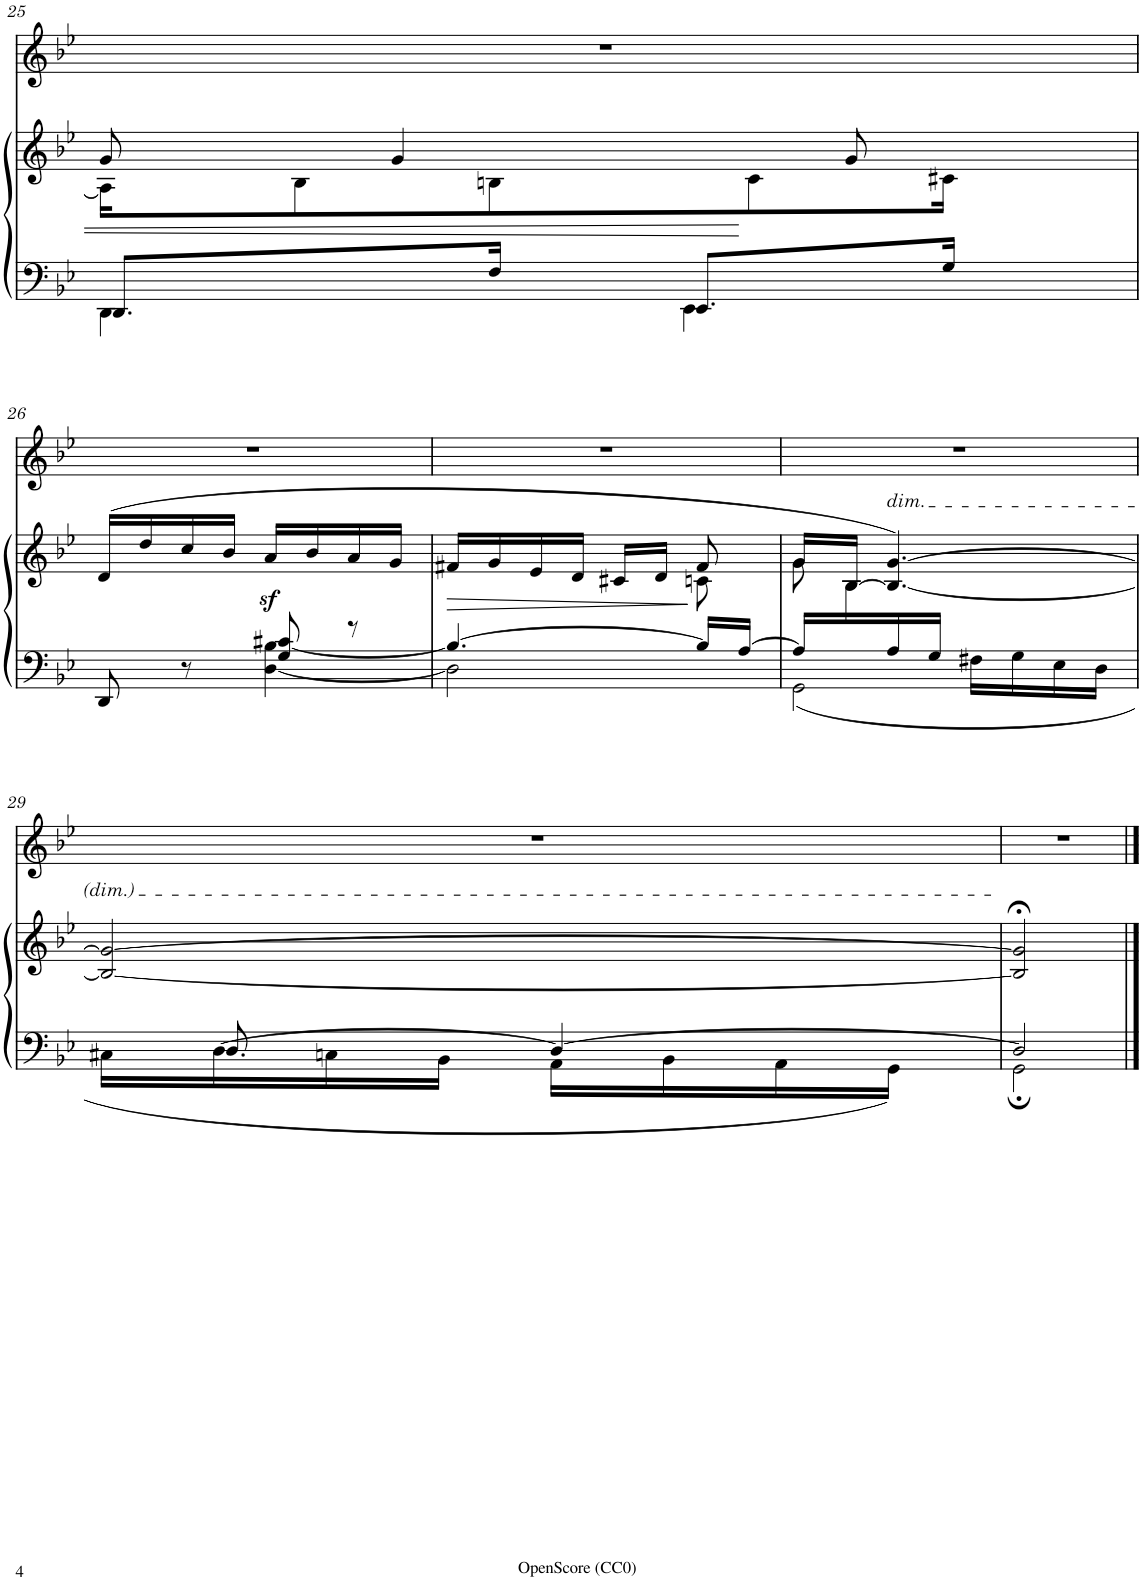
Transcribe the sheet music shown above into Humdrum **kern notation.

**kern	**kern	**dynam	**kern
*part2	*part2	*part2	*part1
*staff3	*staff2	*staff2/3	*staff1
*I"Piano	*	*	*I"Voice
*I'Pno	*	*	*
!!LO:PB:g=z
*clefF4	*clefG2	*	*clefG2
*k[b-e-]	*k[b-e-]	*	*k[b-e-]
*M2/4	*M2/4	*	*M2/4
=25	=25	=25	=25
*^	*^	*	*
8.DD/L	4DD\	8g/	16A\KL]	.	2r
.	.	.	8B-\	.	.
.	.	4g/	.	.	.
16F/Jk	.	.	8Bn\	.	.
8.EE-/L	4EE-\	.	.	.	.
.	.	.	8c\	.	.
.	.	8g/	.	.	.
16G/Jk	.	.	16c#X\Jk	.	.
*	*	*v	*v	*	*
!!LO:LB:g=z
=26	=26	=26	=26	=26
8DD/	4ryy	(16d/LL	.	2r
.	.	16dd/	.	.
8r	.	16cc/	.	.
.	.	16b-/JJ	.	.
8G/ 8c#X/	[4D\ [4B-\	16az</LL	.	.
.	.	16b-/	.	.
8r	.	16a/	.	.
.	.	16g/JJ	.	.
=27	=27	=27	=27	=27
!	!	!	!LO:HP:b	!
*	*	*^	*	*
4.B-/_	2D\]	16f#X/LL	4.ryy	>	2r
.	.	16g/	.	.	.
.	.	16e-/	.	.	.
.	.	16d/JJ	.	.	.
.	.	16c#X/LL	.	.	.
.	.	16d/JJ	.	.	.
16B-/LL]	.	8f#/	8cn\	]	.
[16A/JJ	.	.	.	.	.
=28	=28	=28	=28	=28	=28
*	*	*	*^	*	*
16A/LL]	2GG\	16g/LL	8g\	16ryy	.	2r
16ryy	.	[16B-/JJ	.	16B-\	.	.
!	!	!LO:TX:a:i:t=dim.	!	!	!	!
16A/	.	4.B-/_ [4.g/)	4.ryy	4.ryy	.	.
16G/JJ	.	.	.	.	.	.
16F#X\LL	.	.	.	.	.	.
16G\	.	.	.	.	.	.
16E-\	.	.	.	.	.	.
16D\JJ	.	.	.	.	.	.
*	*	*v	*v	*v	*	*
!!LO:LB:g=z
=29	=29	=29	=29	=29
16C#X\LL	16ryy	2B-/_ 2g/_	.	2r
[>16D\	8.D/	.	.	.
16Cn\	.	.	.	.
16BB-\JJ	.	.	.	.
16AA\LL	4D/_	.	.	.
16BB-\	.	.	.	.
16AA\	.	.	.	.
16GG\JJ	.	.	.	.
=30	=30	=30	=30	=30
2D/]	2GG;\	2B-/];< 2g/];<	.	2r
*v	*v	*	*	*
==	==	==	==
*-	*-	*-	*-
